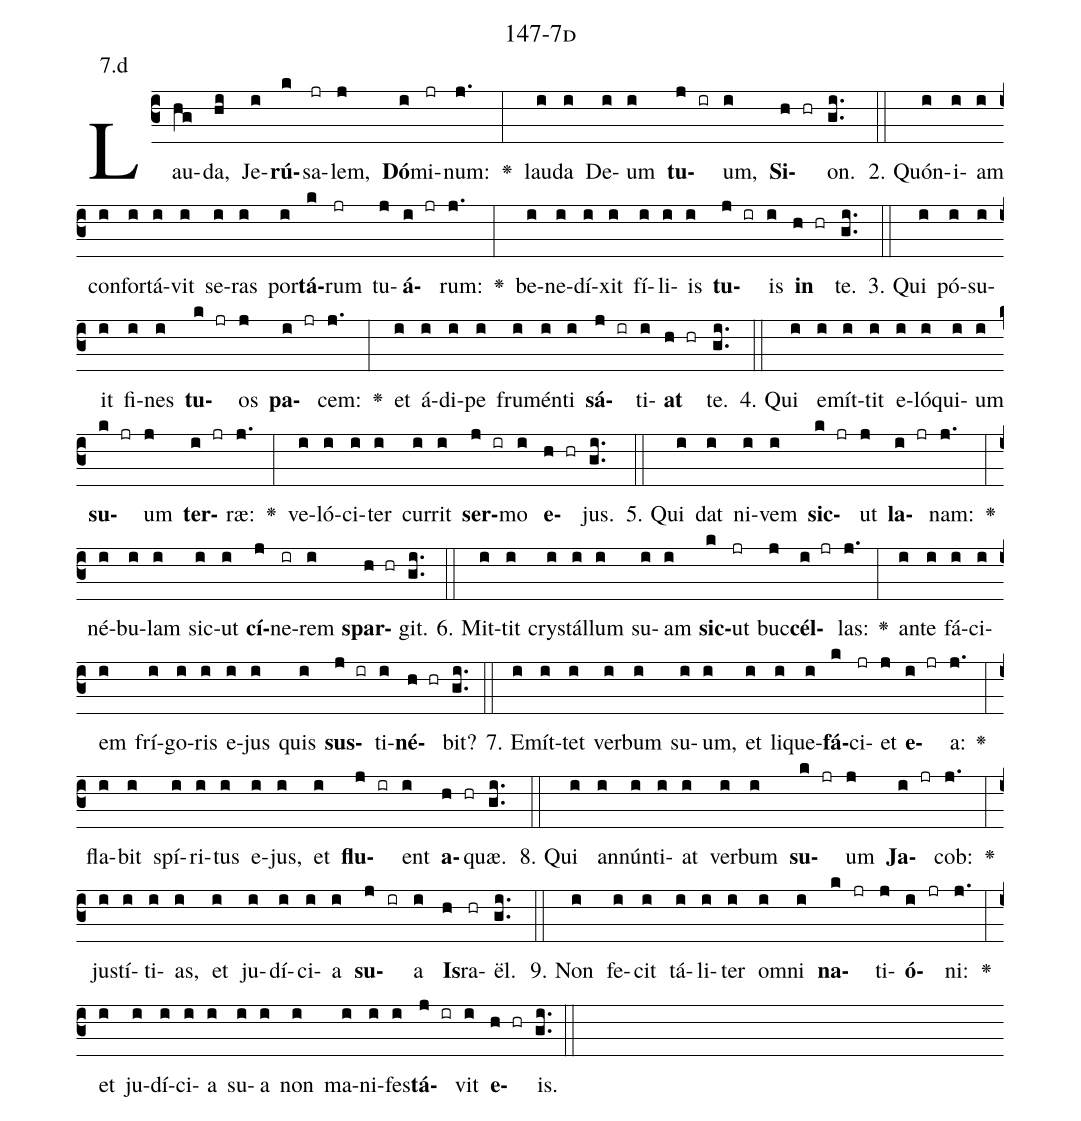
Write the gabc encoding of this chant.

name: 147-7d;
annotation: 7.d;
%%
(c3)Lau(hg)da,(hi) Je(i)<b>rú</b>(k)sa(jr)lem,(j) <b>Dó</b>(i)mi(jr)num:(j.) <v>\greheightstar</v>(:) lau(i)da(i) De(i)um(i) <b>tu</b>(j ir)um,(i) <b>Si</b>(h hr)on.(gi..) (::)
2. Quón(i)i(i)am(i) con(i)for(i)tá(i)vit(i) se(i)ras(i) por(i)<b>tá</b>(k)rum(jr) tu(j)<b>á</b>(i jr)rum:(j.) <v>\greheightstar</v>(:) be(i)ne(i)dí(i)xit(i) fí(i)li(i)is(i) <b>tu</b>(j ir)is(i) <b>in</b>(h hr) te.(gi..) (::)
3. Qui(i) pó(i)su(i)it(i) fi(i)nes(i) <b>tu</b>(k jr)os(j) <b>pa</b>(i jr)cem:(j.) <v>\greheightstar</v>(:) et(i) á(i)di(i)pe(i) fru(i)mén(i)ti(i) <b>sá</b>(j ir)ti(i)<b>at</b>(h hr) te.(gi..) (::)
4. Qui(i) e(i)mít(i)tit(i) e(i)ló(i)qui(i)um(i) <b>su</b>(k jr)um(j) <b>ter</b>(i jr)ræ:(j.) <v>\greheightstar</v>(:) ve(i)ló(i)ci(i)ter(i) cur(i)rit(i) <b>ser</b>(j ir)mo(i) <b>e</b>(h hr)jus.(gi..) (::)
5. Qui(i) dat(i) ni(i)vem(i) <b>sic</b>(k jr)ut(j) <b>la</b>(i jr)nam:(j.) <v>\greheightstar</v>(:) né(i)bu(i)lam(i) sic(i)ut(i) <b>cí</b>(j)ne(ir)rem(i) <b>spar</b>(h hr)git.(gi..) (::)
6. Mit(i)tit(i) crys(i)tál(i)lum(i) su(i)am(i) <b>sic</b>(k)ut(jr) buc(j)<b>cél</b>(i jr)las:(j.) <v>\greheightstar</v>(:) an(i)te(i) fá(i)ci(i)em(i) frí(i)go(i)ris(i) e(i)jus(i) quis(i) <b>sus</b>(j ir)ti(i)<b>né</b>(h hr)bit?(gi..) (::)
7. E(i)mít(i)tet(i) ver(i)bum(i) su(i)um,(i) et(i) li(i)que(i)<b>fá</b>(k)ci(jr)et(j) <b>e</b>(i jr)a:(j.) <v>\greheightstar</v>(:) fla(i)bit(i) spí(i)ri(i)tus(i) e(i)jus,(i) et(i) <b>flu</b>(j ir)ent(i) <b>a</b>(h hr)quæ.(gi..) (::)
8. Qui(i) an(i)nún(i)ti(i)at(i) ver(i)bum(i) <b>su</b>(k jr)um(j) <b>Ja</b>(i jr)cob:(j.) <v>\greheightstar</v>(:) jus(i)tí(i)ti(i)as,(i) et(i) ju(i)dí(i)ci(i)a(i) <b>su</b>(j ir)a(i) <b>Is</b>(h)ra(hr)ël.(gi..) (::)
9. Non(i) fe(i)cit(i) tá(i)li(i)ter(i) om(i)ni(i) <b>na</b>(k jr)ti(j)<b>ó</b>(i jr)ni:(j.) <v>\greheightstar</v>(:) et(i) ju(i)dí(i)ci(i)a(i) su(i)a(i) non(i) ma(i)ni(i)fes(i)<b>tá</b>(j ir)vit(i) <b>e</b>(h hr)is.(gi..) (::)
